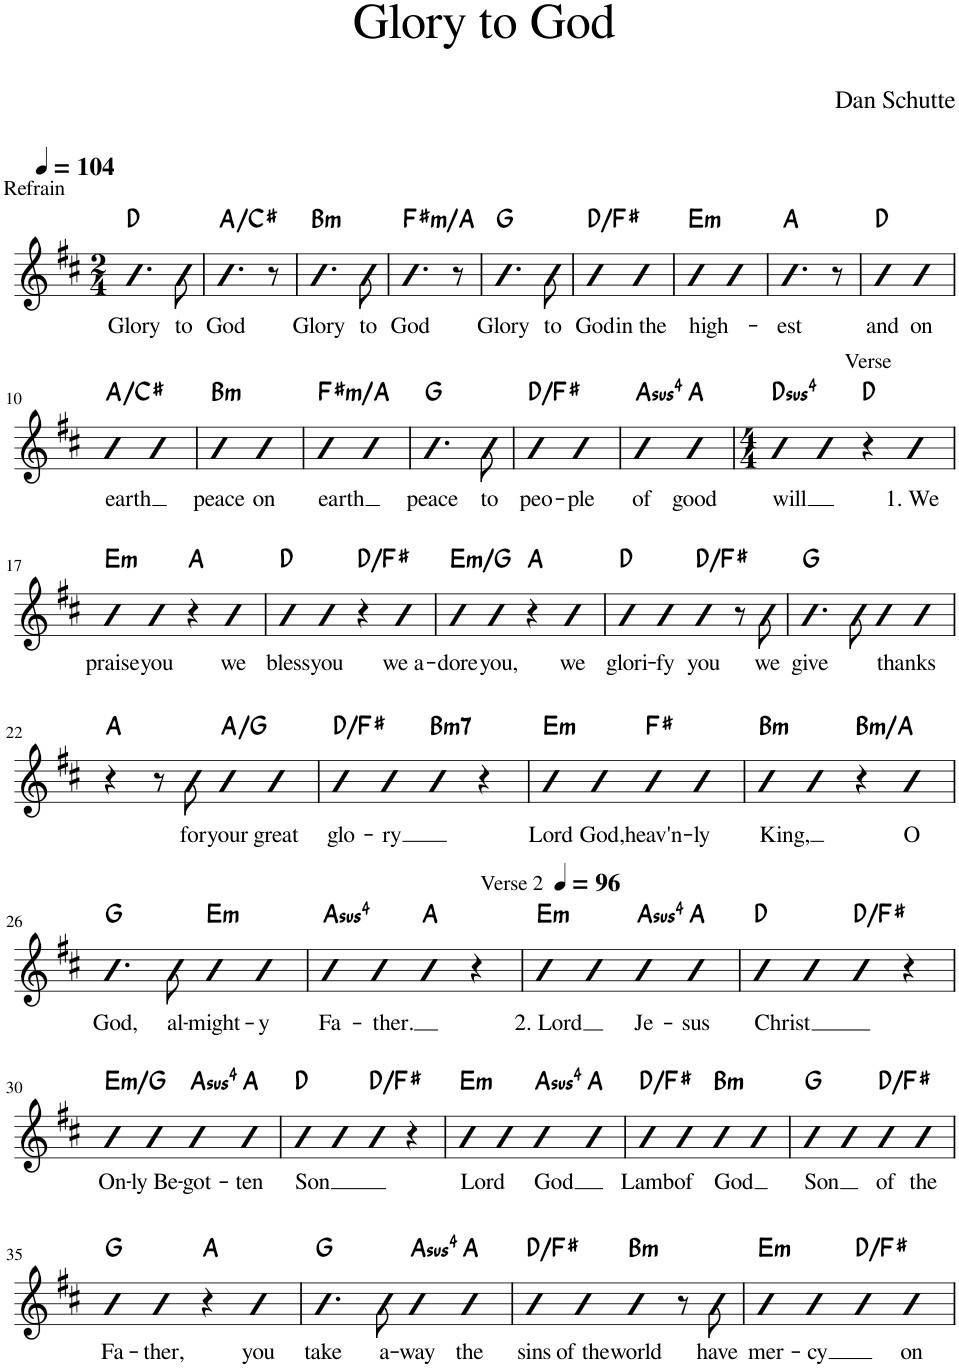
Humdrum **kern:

**kern	**text	**harte
*part1	*part1	*part1
*staff1	*staff1	*
*I"Piano	*	*
*I'Pno.	*	*
*clefG2	*	*
*k[f#c#]	*	*
*M2/4	*	*
*MM104	*	*
=1	=1	=1
!LO:TX:a:t=Refrain	!	!
!	!LO:LY:b	!
4.b	Glory	D:maj
!	!LO:LY:b	!
8b\	to	.
=2	=2	=2
!	!LO:LY:b	!
4.b	God	A:maj/3
8r	.	.
=3	=3	=3
!	!LO:LY:b	!LO:H:kt=m
4.b	Glory	B:min
!	!LO:LY:b	!
8b\	to	.
=4	=4	=4
!	!LO:LY:b	!LO:H:kt=m
4.b	God	F#:min/b3
8r	.	.
=5	=5	=5
!	!LO:LY:b	!
4.b	Glory	G:maj
!	!LO:LY:b	!
8b\	to	.
=6	=6	=6
!	!LO:LY:b	!
4b	God	D:maj/3
!	!LO:LY:b	!
4b	in the	.
=7	=7	=7
!	!LO:LY:b	!LO:H:kt=m
4b	high-	E:min
4b	.	.
=8	=8	=8
!	!LO:LY:b	!
4.b	-est	A:maj
8r	.	.
=9	=9	=9
!	!LO:LY:b	!
4b	and	D:maj
!	!LO:LY:b	!
4b	on	.
!!LO:LB:g=z
=10	=10	=10
!	!LO:LY:b	!
4b	earth	A:maj/3
4b	.	.
=11	=11	=11
!	!LO:LY:b	!LO:H:kt=m
4b	peace	B:min
!	!LO:LY:b	!
4b	on	.
=12	=12	=12
!	!LO:LY:b	!LO:H:kt=m
4b	earth	F#:min/b3
4b	.	.
=13	=13	=13
!	!LO:LY:b	!
4.b	peace	G:maj
!	!LO:LY:b	!
8b\	to	.
=14	=14	=14
!	!LO:LY:b	!
4b	peo-	D:maj/3
!	!LO:LY:b	!
4b	-ple	.
=15	=15	=15
!	!LO:LY:b	!LO:H:kt=4
4b	of	A:sus4
!	!LO:LY:b	!
4b	good	A:maj
=16	=16	=16
*M4/4	*	*
!	!LO:LY:b	!LO:H:kt=4
4b	will	D:sus4
4b	.	.
!LO:TX:a:t=Verse	!	!
4r	.	D:maj
!	!LO:LY:b	!
4b	1. We	.
!!LO:LB:g=z
=17	=17	=17
!	!LO:LY:b	!LO:H:kt=m
4b	praise	E:min
!	!LO:LY:b	!
4b	you	.
4r	.	A:maj
!	!LO:LY:b	!
4b	we	.
=18	=18	=18
!	!LO:LY:b	!
4b	bless	D:maj
!	!LO:LY:b	!
4b	you	.
4r	.	D:maj/3
!	!LO:LY:b	!
4b	we a-	.
=19	=19	=19
!	!LO:LY:b	!LO:H:kt=m
4b	-dore	E:min/b3
!	!LO:LY:b	!
4b	you,	.
4r	.	A:maj
!	!LO:LY:b	!
4b	we	.
=20	=20	=20
!	!LO:LY:b	!
4b	glori-	D:maj
!	!LO:LY:b	!
4b	-fy	.
!	!LO:LY:b	!
4b	you	D:maj/3
8r	.	.
!	!LO:LY:b	!
8b\	we	.
=21	=21	=21
!	!LO:LY:b	!
4.b	give	G:maj
8b\	.	.
!	!LO:LY:b	!
4b	thanks	.
4b	.	.
!!LO:LB:g=z
=22	=22	=22
4r	.	A:maj
8r	.	.
!	!LO:LY:b	!
8b\	for	.
!	!LO:LY:b	!
4b	your	A:maj/b7
!	!LO:LY:b	!
4b	great	.
=23	=23	=23
!	!LO:LY:b	!
4b	glo-	D:maj/3
!	!LO:LY:b	!
4b	-ry	.
!	!	!LO:H:kt=m7
4b	.	B:min7
4r	.	.
=24	=24	=24
!	!LO:LY:b	!LO:H:kt=m
4b	Lord	E:min
!	!LO:LY:b	!
4b	God,	.
!	!LO:LY:b	!
4b	heav'n-	F#:maj
!	!LO:LY:b	!
4b	-ly	.
=25	=25	=25
!	!LO:LY:b	!LO:H:kt=m
4b	King,	B:min
4b	.	.
!	!	!LO:H:kt=m
4r	.	B:min/b7
!	!LO:LY:b	!
4b	O	.
!!LO:LB:g=z
=26	=26	=26
!	!LO:LY:b	!
4.b	God,	G:maj
!	!LO:LY:b	!
8b\	al-	.
!	!LO:LY:b	!LO:H:kt=m
4b	-might-	E:min
!	!LO:LY:b	!
4b	-y	.
=27	=27	=27
!	!LO:LY:b	!LO:H:kt=4
4b	Fa-	A:sus4
!	!LO:LY:b	!
4b	-ther.	.
4b	.	A:maj
4r	.	.
=28	=28	=28
*MM96	*	*
!LO:TX:a:t=Verse 2	!	!
!	!LO:LY:b	!LO:H:kt=m
4b	2. Lord	E:min
4b	.	.
!	!LO:LY:b	!LO:H:kt=4
4b	Je-	A:sus4
!	!LO:LY:b	!
4b	-sus	A:maj
=29	=29	=29
!	!LO:LY:b	!
4b	Christ	D:maj
4b	.	.
4b	.	D:maj/3
4r	.	.
!!LO:LB:g=z
=30	=30	=30
!	!LO:LY:b	!LO:H:kt=m
4b	On-	E:min/b3
!	!LO:LY:b	!
4b	-ly Be-	.
!	!LO:LY:b	!LO:H:kt=4
4b	-got-	A:sus4
!	!LO:LY:b	!
4b	-ten	A:maj
=31	=31	=31
!	!LO:LY:b	!
4b	Son	D:maj
4b	.	.
4b	.	D:maj/3
4r	.	.
=32	=32	=32
!	!LO:LY:b	!LO:H:kt=m
4b	Lord	E:min
4b	.	.
!	!LO:LY:b	!LO:H:kt=4
4b	God	A:sus4
4b	.	A:maj
=33	=33	=33
!	!LO:LY:b	!
4b	Lamb	D:maj/3
!	!LO:LY:b	!
4b	of	.
!	!LO:LY:b	!LO:H:kt=m
4b	God	B:min
4b	.	.
=34	=34	=34
!	!LO:LY:b	!
4b	Son	G:maj
4b	.	.
!	!LO:LY:b	!
4b	of	D:maj/3
!	!LO:LY:b	!
4b	the	.
!!LO:LB:g=z
=35	=35	=35
!	!LO:LY:b	!
4b	Fa-	G:maj
!	!LO:LY:b	!
4b	-ther,	.
4r	.	A:maj
!	!LO:LY:b	!
4b	you	.
=36	=36	=36
!	!LO:LY:b	!
4.b	take	G:maj
!	!LO:LY:b	!
8b\	a-	.
!	!LO:LY:b	!LO:H:kt=4
4b	-way	A:sus4
!	!LO:LY:b	!
4b	the	A:maj
=37	=37	=37
!	!LO:LY:b	!
4b	sins	D:maj/3
!	!LO:LY:b	!
4b	of the	.
!	!LO:LY:b	!LO:H:kt=m
4b	world	B:min
8r	.	.
!	!LO:LY:b	!
8b\	have	.
=38	=38	=38
!	!LO:LY:b	!LO:H:kt=m
4b	mer-	E:min
!	!LO:LY:b	!
4b	-cy	.
4b	.	D:maj/3
!	!LO:LY:b	!
4b	on	.
=	=	=
*-	*-	*-
